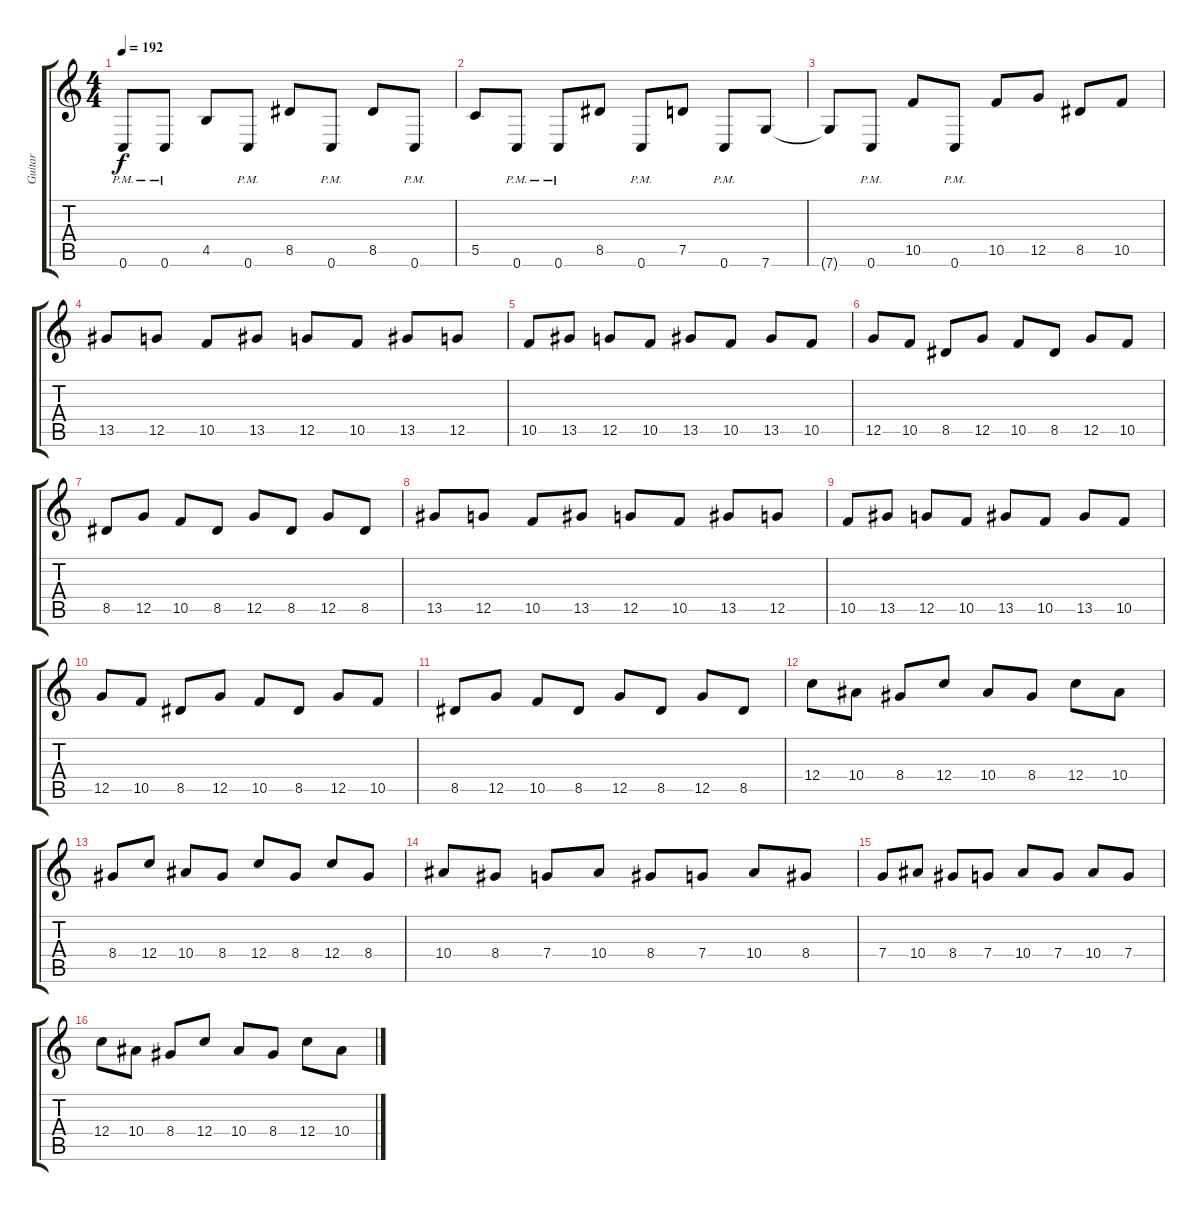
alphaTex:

\track ("Guitar" "Guitar") {instrument distortionguitar}
\staff {score tabs}
\tuning (D4 A3 F3 C3 G2 C2) {hide}
\ts (4 4)
\tempo 192
\clef g2
\ks c
0.6{pm}.8{dy f} 0.6{pm}.8 4.5.8 0.6{pm}.8 8.5.8 0.6{pm}.8 8.5.8 0.6{pm}.8 |
5.5.8 0.6{pm}.8 0.6{pm}.8 8.5.8 0.6{pm}.8 7.5.8 0.6{pm}.8 7.6.8 |
7.6{t}.8 0.6{pm}.8 10.5.8 0.6{pm}.8 10.5.8 12.5.8 8.5.8 10.5.8 |
\section ("" "")
13.5.8 12.5.8 10.5.8 13.5.8 12.5.8 10.5.8 13.5.8 12.5.8 |
10.5.8 13.5.8 12.5.8 10.5.8 13.5.8 10.5.8 13.5.8 10.5.8 |
12.5.8 10.5.8 8.5.8 12.5.8 10.5.8 8.5.8 12.5.8 10.5.8 |
8.5.8 12.5.8 10.5.8 8.5.8 12.5.8 8.5.8 12.5.8 8.5.8 |
13.5.8 12.5.8 10.5.8 13.5.8 12.5.8 10.5.8 13.5.8 12.5.8 |
10.5.8 13.5.8 12.5.8 10.5.8 13.5.8 10.5.8 13.5.8 10.5.8 |
12.5.8 10.5.8 8.5.8 12.5.8 10.5.8 8.5.8 12.5.8 10.5.8 |
8.5.8 12.5.8 10.5.8 8.5.8 12.5.8 8.5.8 12.5.8 8.5.8 |
12.4.8 10.4.8 8.4.8 12.4.8 10.4.8 8.4.8 12.4.8 10.4.8 |
8.4.8 12.4.8 10.4.8 8.4.8 12.4.8 8.4.8 12.4.8 8.4.8 |
10.4.8 8.4.8 7.4.8 10.4.8 8.4.8 7.4.8 10.4.8 8.4.8 |
7.4.8 10.4.8 8.4.8 7.4.8 10.4.8 7.4.8 10.4.8 7.4.8 |
12.4.8 10.4.8 8.4.8 12.4.8 10.4.8 8.4.8 12.4.8 10.4.8
